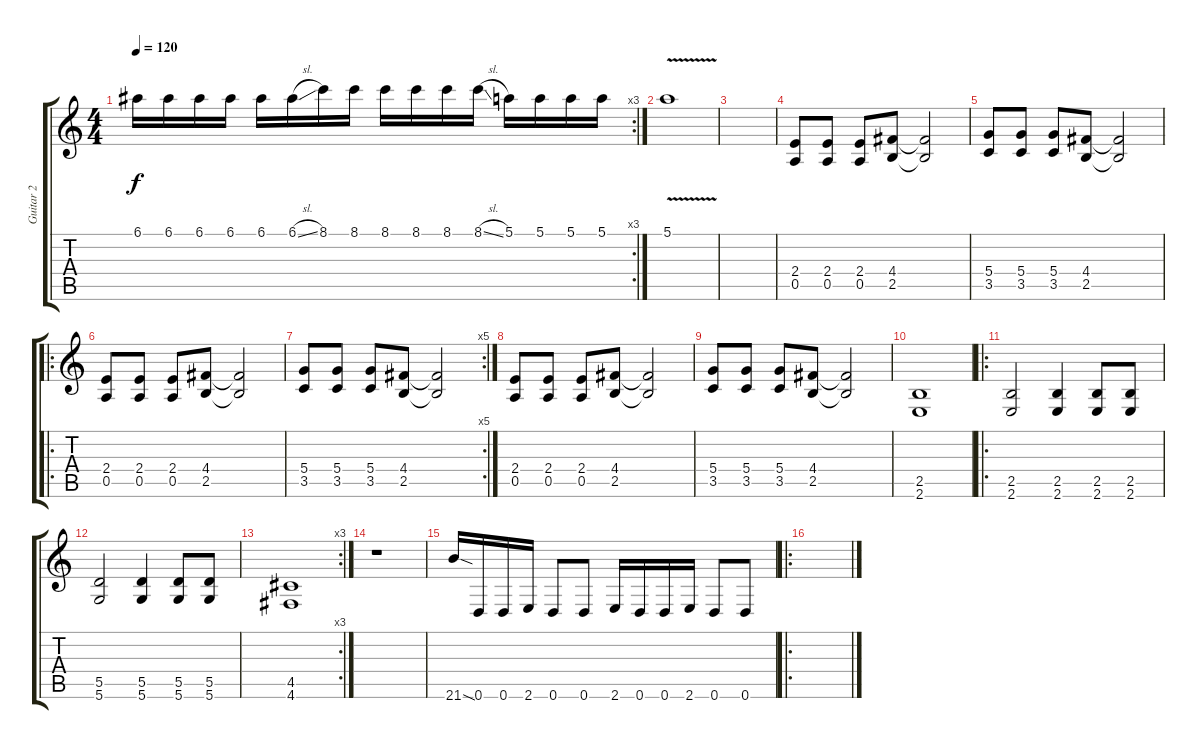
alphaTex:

\track ("Guitar 2" "Guitar 2") {instrument overdrivenguitar}
\staff {score tabs}
\tuning (E4 B3 G3 D3 A2 D2) {hide}
\rc 3
\ts (4 4)
\tempo 120
\clef g2
\ks c
6.1.16{dy f} 6.1.16 6.1.16 6.1.16 6.1.16 6.1{sl}.16 8.1.16 8.1.16 8.1.16 8.1.16 8.1.16 8.1{sl}.16 5.1.16 5.1.16 5.1.16 5.1.16 |
5.1{v}.1 |
|
(2.4 0.5).8 (2.4 0.5).8 (2.4 0.5).8 (4.4 2.5).8 (4.4{t} 2.5{t}).2 |
(5.4 3.5).8 (5.4 3.5).8 (5.4 3.5).8 (4.4 2.5).8 (4.4{t} 2.5{t}).2 |
\ro
(2.4 0.5).8 (2.4 0.5).8 (2.4 0.5).8 (4.4 2.5).8 (4.4{t} 2.5{t}).2 |
\rc 5
(5.4 3.5).8 (5.4 3.5).8 (5.4 3.5).8 (4.4 2.5).8 (4.4{t} 2.5{t}).2 |
(2.4 0.5).8 (2.4 0.5).8 (2.4 0.5).8 (4.4 2.5).8 (4.4{t} 2.5{t}).2 |
(5.4 3.5).8 (5.4 3.5).8 (5.4 3.5).8 (4.4 2.5).8 (4.4{t} 2.5{t}).2 |
(2.5 2.6).1 |
\ro
(2.5 2.6).2 (2.5 2.6).4 (2.5 2.6).8 (2.5 2.6).8 |
(5.5 5.6).2 (5.5 5.6).4 (5.5 5.6).8 (5.5 5.6).8 |
\rc 3
(4.5 4.6).1 |
r.1 |
21.6{sod}.16 0.6.16 0.6.16 2.6.16 0.6.8 0.6.8 2.6.16 0.6.16 0.6.16 2.6.16 0.6.8 0.6.8 |
\ro
